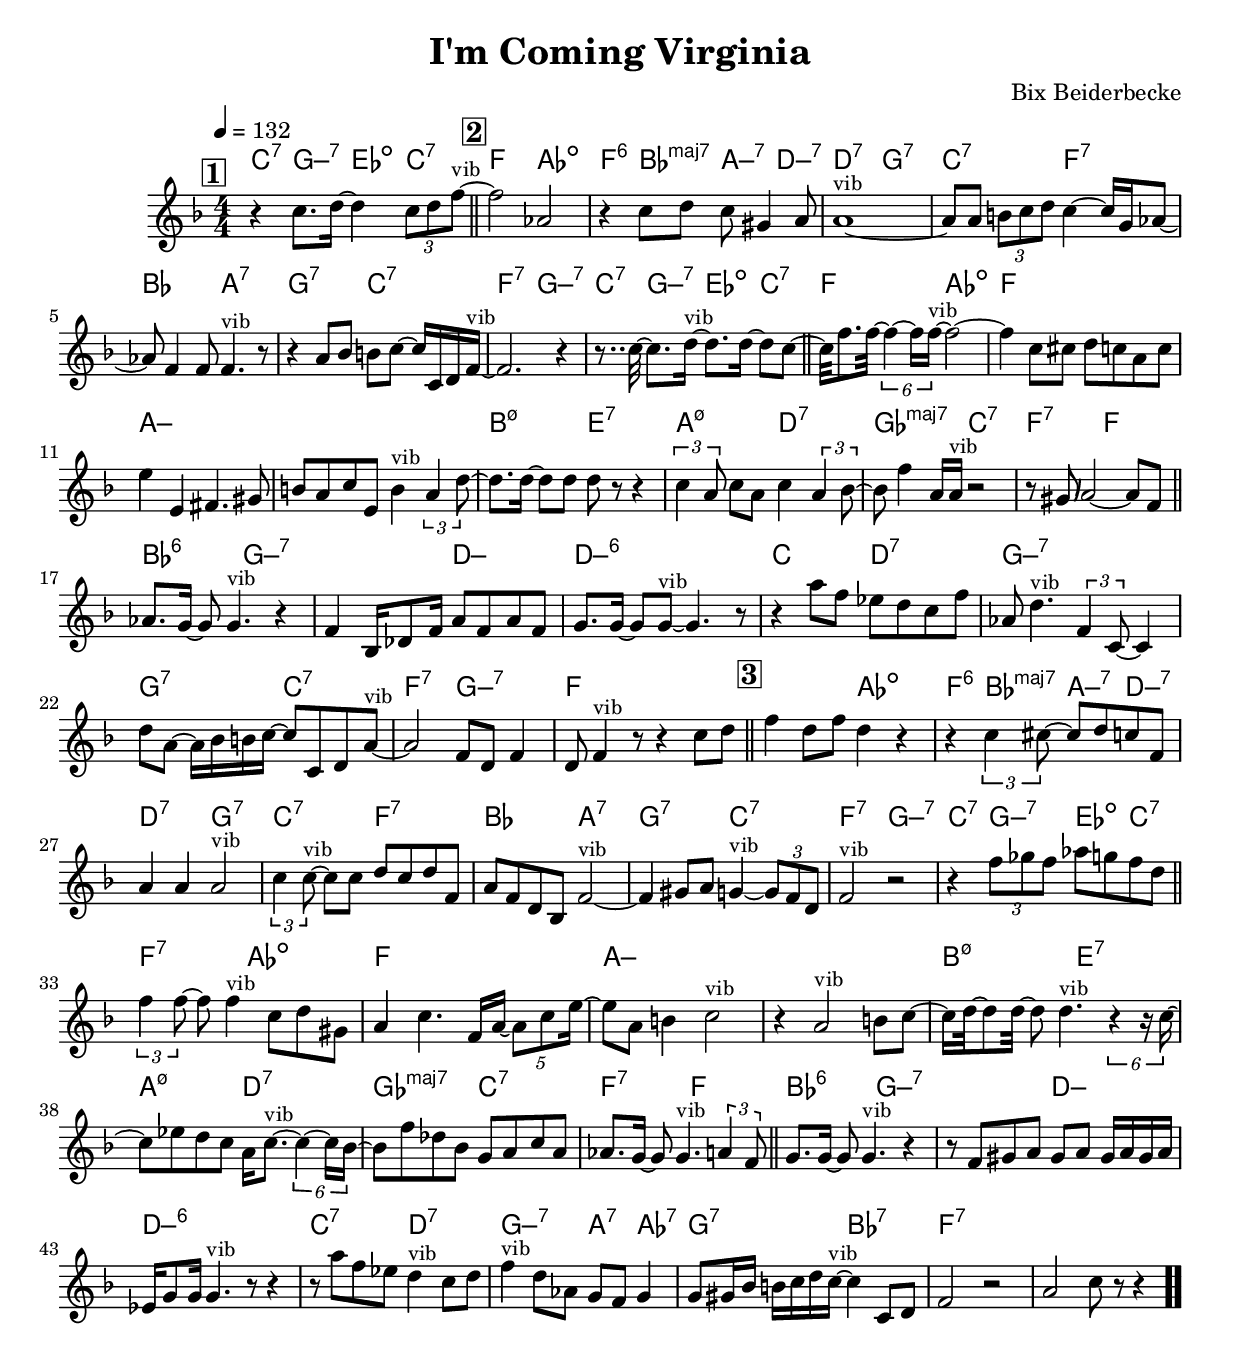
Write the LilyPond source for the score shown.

\version "2.13.2"

#(ly:set-option 'point-and-click #f)

\header {
  title = "I'm Coming Virginia"
  composer = "Bix Beiderbecke"
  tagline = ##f
}
global =
{
    \override Staff.TimeSignature #'style = #'()
    \time 4/4
    \clef "treble"
    \key f \major
    \override Rest #'direction = #'0
    \override MultiMeasureRest #'staff-position = #0
}
\score
{
<<
    \transpose c' c'

    \new ChordNames { \chords {
      \set majorSevenSymbol = \markup { "maj7" }
      \set minorChordModifier = \markup { \char ##x2013 }
      | c4:7 g4:min7 es4:dim c4:7 
      | f2 aes2:dim | f4:6 bes4:maj a4:min7 d4:min7 | d2:7 g2:7 | c2:7 f2:7 | bes2 a2:7 | g2:7 c2:7 | f2:7 g2:min7 | c4:7 g4:min7 es4:dim c4:7 
      | f2 aes2:dim | f1 | a1:min | s1 | b2:min5-7 e2:7 | a2:min5-7 d2:7 | ges2:maj c2:7 | f2:7 f2 
      | bes2:6 g2:min7 | s2 d2:min | d1:min6 | c2 d2:7 | g1:min7 | g2:7 c2:7 | f2:7 g2:min7 | f1 
      | s2 aes2:dim | f4:6 bes4:maj a4:min7 d4:min7 | d2:7 g2:7 | c2:7 f2:7 | bes2 a2:7 | g2:7 c2:7 | f2:7 g2:min7 | c4:7 g4:min7 es4:dim c4:7 
      | f2:7 aes2:dim | f1 | a1:min | s1 | b2:min5-7 e2:7 | a2:min5-7 d2:7 | ges2:maj c2:7 | f2:7 f2 
      | bes2:6 g2:min7 | s2 d2:min | d1:min6 | c2:7 d2:7 | g2:min7 a4:7 aes4:7 | g2:7 bes2:7 | f1:7|
      }
      }

    \new Staff
    <<
    \transpose c' c'

    {
      \global
  		%\override Score.MetronomeMark #'transparent = ##t
  		%\override Score.MetronomeMark #'stencil = ##f
  		
  		\override HorizontalBracket #'direction = #UP
  		\override HorizontalBracket #'bracket-flare = #'(0 . 0)
  		
  		\override TextSpanner #'dash-fraction = #1.0
  		\override TextSpanner #'bound-details #'left #'text = \markup{ \concat{\draw-line #'(0 . -1.0) \draw-line #'(1.0 . 0) }}
  		\override TextSpanner #'bound-details #'right #'text = \markup{ \concat{ \draw-line #'(1.0 . 0) \draw-line #'(0 . -1.0) }}
          \set Score.markFormatter = #format-mark-box-numbers


      \tempo 4 = 132
      \set Score.currentBarNumber = #0
     
      \bar "||" \mark \default r4 c''8. d''16~ d''4 \tuplet 3/2 {c''8 d''8 f''8~^\markup{\left-align \small vib}} 
      \bar "||" \mark \default f''2 aes'2 
      | r4 c''8 d''8 c''8 gis'4 a'8 
      | a'1~^\markup{\left-align \small vib} 
      | a'8 a'8 \tuplet 3/2 {b'8\glissando  c''8 d''8} c''4~ c''16 g'16 aes'8~ 
      | aes'8 f'4 f'8 f'4.^\markup{\left-align \small vib} r8 
      | r4 a'8 bes'8 b'8 c''8~ c''16 c'16 d'16 f'16~^\markup{\left-align \small vib} 
      | f'2. r4 
      | r8.. c''32~ c''8. d''16~^\markup{\left-align \small vib} d''8. d''16~ d''8 c''8~ 
      \bar "||" c''32 f''8. f''32~ \tuplet 6/4 {f''4~ f''16 f''16~^\markup{\left-align \small vib}} f''2~ 
      | f''4 c''8 cis''8 d''8 c''8 a'8 c''8 
      | e''4 e'4 fis'4. gis'8 
      | b'8 a'8 c''8 e'8 b'4^\markup{\left-align \small vib} \tuplet 3/2 {a'4 d''8~} 
      | d''8. d''16~ d''8 d''8 d''8 r8 r4 
      | \tuplet 3/2 {c''4 a'8} c''8 a'8 c''4 \tuplet 3/2 {a'4 bes'8~} 
      | bes'8 f''4 a'16 a'16^\markup{\left-align \small vib} r2 
      | r8 gis'8\bendAfter #+4  a'2~ a'8 f'8 
      \bar "||" aes'8. g'16~ g'8 g'4.^\markup{\left-align \small vib} r4 
      | f'4 bes16 des'8 f'16 a'8 f'8 a'8 f'8 
      | g'8. g'16~ g'8 g'8~^\markup{\left-align \small vib} g'4. r8 
      | r4 a''8 f''8 es''8 d''8 c''8 f''8 
      | aes'8 d''4.^\markup{\left-align \small vib} \tuplet 3/2 {f'4 c'8~} c'4 
      | d''8 a'8~ a'16 bes'16 b'16 c''16~ c''8 c'8 d'8 a'8~^\markup{\left-align \small vib} 
      | a'2 f'8 d'8 f'4 
      | d'8 f'4^\markup{\left-align \small vib} r8 r4 c''8 d''8 
      \bar "||" \mark \default f''4 d''8 f''8 d''4 r4 
      | r4 \tuplet 3/2 {c''4 cis''8~} cis''8 d''8 c''8 f'8 
      | a'4 a'4 a'2^\markup{\left-align \small vib} 
      | \tuplet 3/2 {c''4 c''8~^\markup{\left-align \small vib}} c''8 c''8 d''8 c''8 d''8 f'8 
      | a'8 f'8 d'8 bes8 f'2~^\markup{\left-align \small vib} 
      | f'4 gis'8 a'8 g'4~^\markup{\left-align \small vib} \tuplet 3/2 {g'8 f'8 d'8} 
      | f'2^\markup{\left-align \small vib} r2 
      | r4 \tuplet 3/2 {f''8 ges''8 f''8} aes''8 g''8 f''8 d''8 
      \bar "||" \tuplet 3/2 {f''4 f''8~} f''8 f''4^\markup{\left-align \small vib} c''8 d''8 gis'8 
      | a'4 c''4. f'16 a'16~ \tuplet 5/4 {a'8 c''8 e''16~} 
      | e''8 a'8 b'4 c''2^\markup{\left-align \small vib} 
      | r4 a'2^\markup{\left-align \small vib} b'8 c''8~ 
      | c''16 d''32~ d''8 d''32~ d''8 d''4.^\markup{\left-align \small vib} \tuplet 6/4 {r4 r16 c''16~} 
      | c''8 es''8 d''8 c''8 a'16 c''8.~^\markup{\left-align \small vib} \tuplet 6/4 {c''4~ c''16 bes'16~} 
      | bes'8 f''8 des''8 bes'8 g'8 a'8 c''8 a'8 
      | aes'8. g'16~ g'8 g'4.^\markup{\left-align \small vib} \tuplet 3/2 {a'4 f'8} 
      \bar "||" g'8. g'16~ g'8 g'4.^\markup{\left-align \small vib} r4 
      | r8 f'8 gis'8 a'8 gis'8 a'8 gis'16 a'16 gis'16 a'16 
      | es'16 g'8 g'16 g'4.^\markup{\left-align \small vib} r8 r4 
      | r8 a''8 f''8 es''8 d''4^\markup{\left-align \small vib} c''8 d''8 
      | f''4^\markup{\left-align \small vib} d''8 aes'8 g'8 f'8 g'4 
      | g'8 gis'16 bes'16 b'16 c''16 d''16 c''16~^\markup{\left-align \small vib} c''4 c'8 d'8 
      | f'2 r2 
      | a'2 c''8 r8 r4\bar  ".."
    }
    >>
>>    
}
